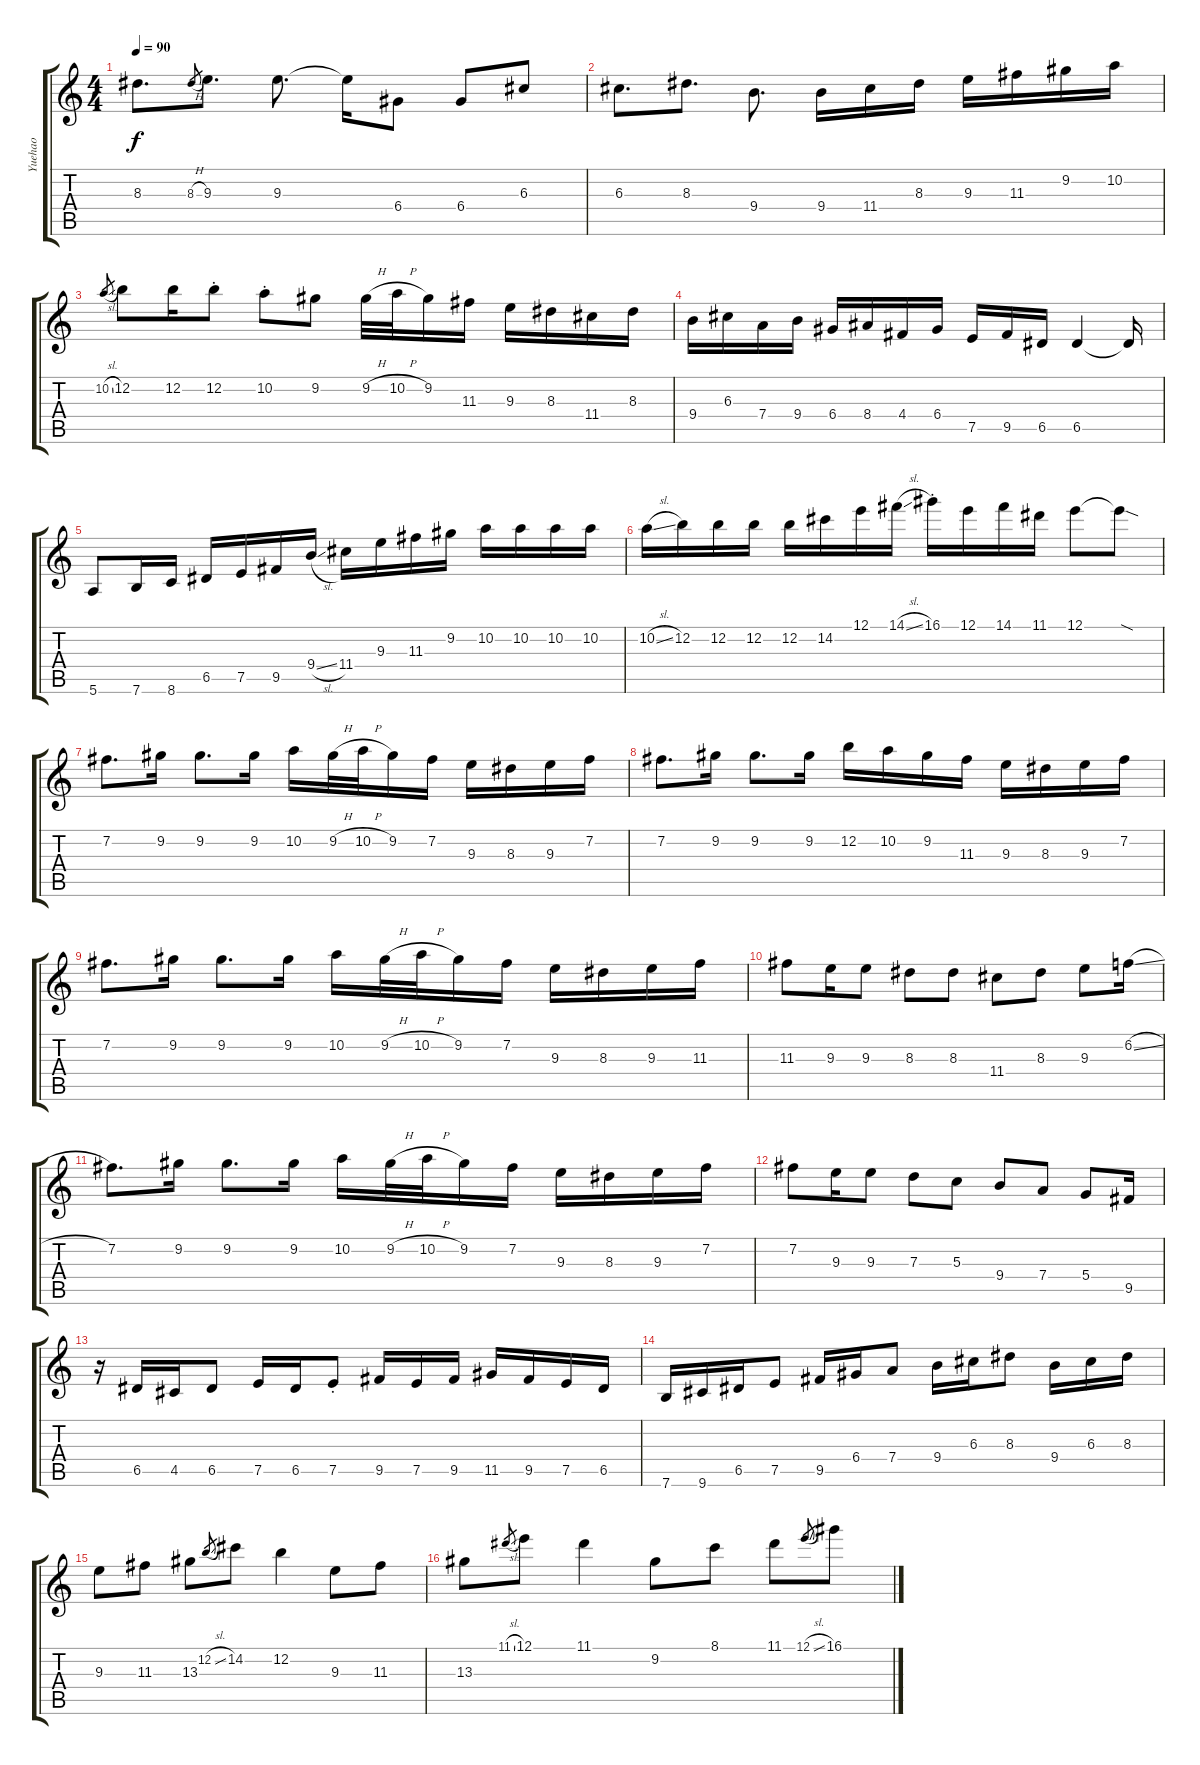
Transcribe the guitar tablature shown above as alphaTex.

\track ("Yuehao" "Yuehao") {instrument acousticguitarsteel}
\staff {score tabs}
\tuning (E4 B3 G3 D3 A2 E2) {hide}
\ts (4 4)
\tempo 90
\clef g2
\ks c
8.3.8{d dy f} 8.3{h}.8{gr} 9.3.8{d} 9.3.8{d} 9.3{t}.16 6.4.8 6.4.8 6.3.8 |
6.3.8{d} 8.3.8{d} 9.4.8{d} 9.4.16 11.4.16 8.3.16 9.3.16 11.3.16 9.2.16 10.2.16 |
10.2{sl}.8{gr} 12.2.8 12.2.16 12.2{st}.8 10.2{st}.8 9.2.8 9.2{h}.32 10.2{h}.32 9.2.16 11.3.16 9.3.16 8.3.16 11.4.16 8.3.16 |
9.4.16 6.3.16 7.4.16 9.4.16 6.4.16 8.4.16 4.4.16 6.4.16 7.5.16 9.5.16 6.5.16 6.5.4 6.5{t}.16 |
5.6.8 7.6.16 8.6.16 6.5.16 7.5.16 9.5.16 9.4{sl}.16 11.4.16 9.3.16 11.3.16 9.2.16 10.2.16 10.2.16 10.2.16 10.2.16 |
10.2{sl}.16 12.2.16 12.2.16 12.2.16 12.2.16 14.2.16 12.1.16 14.1{sl}.16 16.1{st}.16 12.1.16 14.1.16 11.1.16 12.1.8 12.1{sod t}.8 |
7.2.8{d} 9.2.16 9.2.8{d} 9.2.16 10.2.16 9.2{h}.32 10.2{h}.32 9.2.16 7.2.16 9.3.16 8.3.16 9.3.16 7.2.16 |
7.2.8{d} 9.2.16 9.2.8{d} 9.2.16 12.2.16 10.2.16 9.2.16 11.3.16 9.3.16 8.3.16 9.3.16 7.2.16 |
7.2.8{d} 9.2.16 9.2.8{d} 9.2.16 10.2.16 9.2{h}.32 10.2{h}.32 9.2.16 7.2.16 9.3.16 8.3.16 9.3.16 11.3.16 |
11.3.8 9.3.16 9.3.8 8.3.8 8.3.8 11.4.8 8.3.8 9.3.8 6.2{sl}.16 |
7.2.8{d} 9.2.16 9.2.8{d} 9.2.16 10.2.16 9.2{h}.32 10.2{h}.32 9.2.16 7.2.16 9.3.16 8.3.16 9.3.16 7.2.16 |
7.2.8 9.3.16 9.3.8 7.3.8 5.3.8 9.4.8 7.4.8 5.4.8 9.5.16 |
r.16 6.5.16 4.5.16 6.5.8 7.5.16 6.5.16 7.5{st}.8 9.5.16 7.5.16 9.5.16 11.5.16 9.5.16 7.5.16 6.5.16 |
7.6.16 9.6.16 6.5.16 7.5.8 9.5.16 6.4.16 7.4.8 9.4.16 6.3.16 8.3.8 9.4.16 6.3.16 8.3.16 |
9.3.8 11.3.8 13.3.8 12.2{sl}.8{gr} 14.2.8 12.2.4 9.3.8 11.3.8 |
13.3.8 11.1{sl}.8{gr} 12.1.8 11.1.4 9.2.8 8.1.8 11.1.8 12.1{sl}.8{gr} 16.1.8
